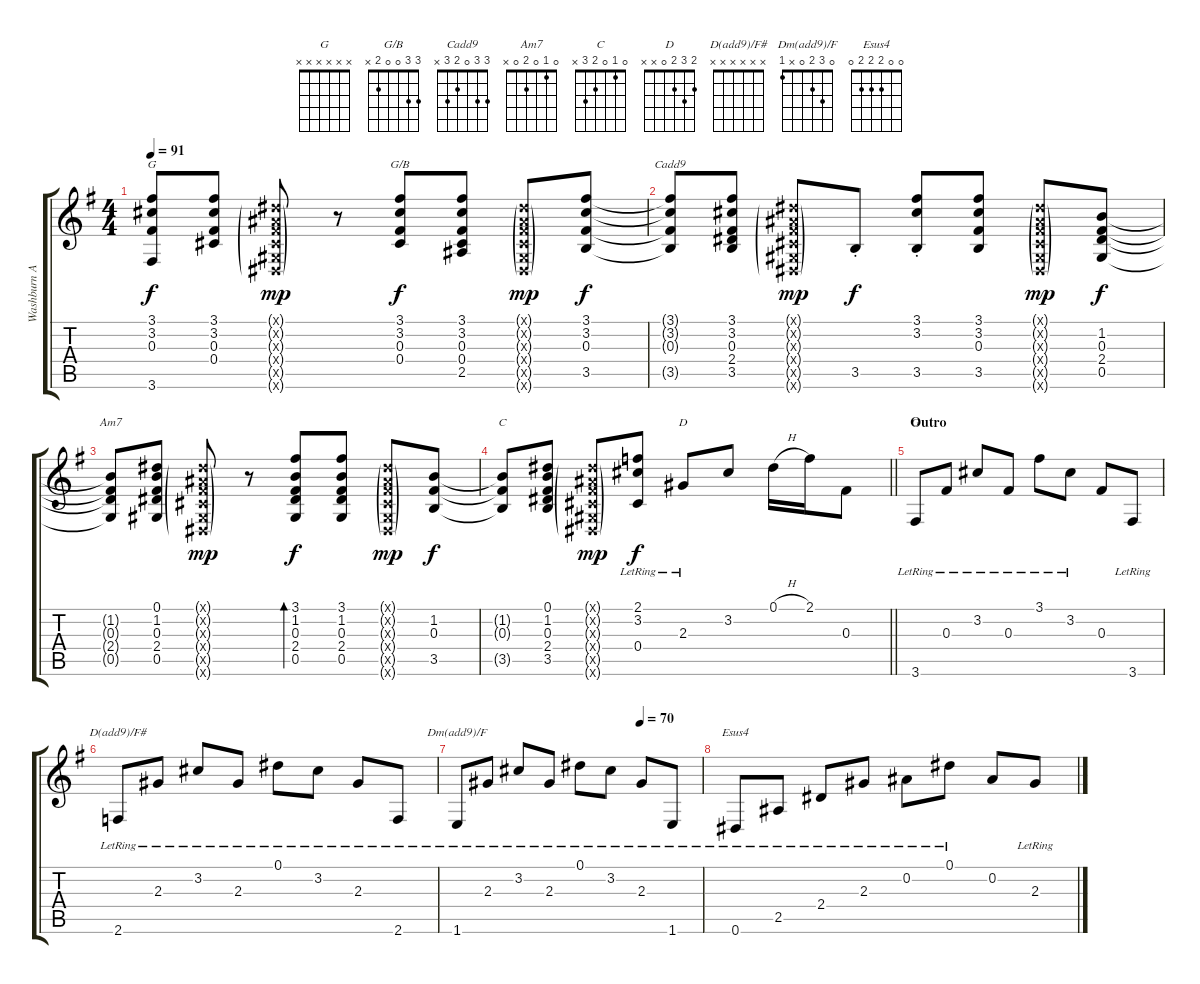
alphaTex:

\track ("Washburn Acoustic" "Washburn A") {instrument acousticguitarsteel}
\staff {score tabs}
\tuning (Eb4 Bb3 Gb3 Db3 Ab2 Eb2) {hide}
\chord ("G" 3 3 0 0 x 3)
\chord ("G/B" 3 3 0 0 2 x)
\chord ("Cadd9" 3 3 0 2 3 x)
\chord ("Am7" 0 1 0 2 0 x)
\chord ("C" 0 1 0 2 3 x)
\chord ("D" 2 3 2 0 x x)
\chord ("G" x x x x x x)
\chord ("D(add9)/F#" x x x x x x)
\chord ("Dm(add9)/F" 0 3 2 0 x 1)
\chord ("Esus4" 0 0 2 2 2 0)
\ts (4 4)
\tempo 91
\clef g2
\ks g
(3.1{t} 3.2{t} 0.3{t} 3.6{t}).8{ch "G" dy f} (3.1 3.2 0.3 0.4).8 (0.1{g x} 0.2{g x} 0.3{g x} 0.4{g x} 0.5{g x} 0.6{g x}).8{dy mp} r.8 (3.1 3.2 0.3 0.4).8{ch "G/B" dy f} (3.1 3.2 0.3 0.4 2.5).8 (0.1{g x} 0.2{g x} 0.3{g x} 0.4{g x} 0.5{g x} 0.6{g x}).8{dy mp} (3.1 3.2 0.3 3.5).8{dy f} |
(3.1{t} 3.2{t} 0.3{t} 3.5{t}).8{ch "Cadd9"} (3.1 3.2 0.3 2.4 3.5).8 (0.1{g x} 0.2{g x} 0.3{g x} 0.4{g x} 0.5{g x} 0.6{g x}).8{dy mp} 3.5{st}.8{dy f} (3.1{st} 3.2{st} 3.5{st}).8 (3.1 3.2 0.3 3.5).8 (0.1{g x} 0.2{g x} 0.3{g x} 0.4{g x} 0.5{g x} 0.6{g x}).8{dy mp} (1.2 0.3 2.4 0.5).8{dy f} |
(1.2{t} 0.3{t} 2.4{t} 0.5{t}).8{ch "Am7"} (0.1 1.2 0.3 2.4 0.5).8 (0.1{g x} 0.2{g x} 0.3{g x} 0.4{g x} 0.5{g x} 0.6{g x}).8{dy mp} r.8 (3.1 1.2 0.3 2.4 0.5).8{bd 120 dy f} (3.1 1.2 0.3 2.4 0.5).8 (0.1{g x} 0.2{g x} 0.3{g x} 0.4{g x} 0.5{g x} 0.6{g x}).8{dy mp} (1.2 0.3 3.5).8{dy f} |
\barLineRight lightlight
(1.2{t} 0.3{t} 3.5{t}).8{ch "C"} (0.1 1.2 0.3 2.4 3.5).8 (0.1{g x} 0.2{g x} 0.3{g x} 0.4{g x} 0.5{g x} 0.6{g x}).8{dy mp} (2.1{lr} 3.2{lr} 0.4{lr}).8{dy f} 2.3{lr}.8{ch "D"} 3.2.8 0.1{h}.16 2.1.16 0.3.8 |
\section ("" "Outro")
3.6{lr}.8{ch "G"} 0.3{lr}.8 3.2{lr}.8 0.3{lr}.8 3.1{lr}.8 3.2{lr}.8 0.3.8 3.6{lr}.8 |
2.6{lr}.8{ch "D(add9)/F#"} 2.3{lr}.8 3.2{lr}.8 2.3{lr}.8 0.1{lr}.8 3.2{lr}.8 2.3{lr}.8 2.6{lr}.8 |
\tempo (70 0.75)
1.6{lr}.8{ch "Dm(add9)/F"} 2.3{lr}.8 3.2{lr}.8 2.3{lr}.8 0.1{lr}.8 3.2{lr}.8 2.3{lr}.8 1.6{lr}.8 |
0.6{lr}.8{ch "Esus4"} 2.5{lr}.8 2.4{lr}.8 2.3{lr}.8 0.2{lr}.8 0.1{lr}.8 0.2.8 2.3{lr}.8
